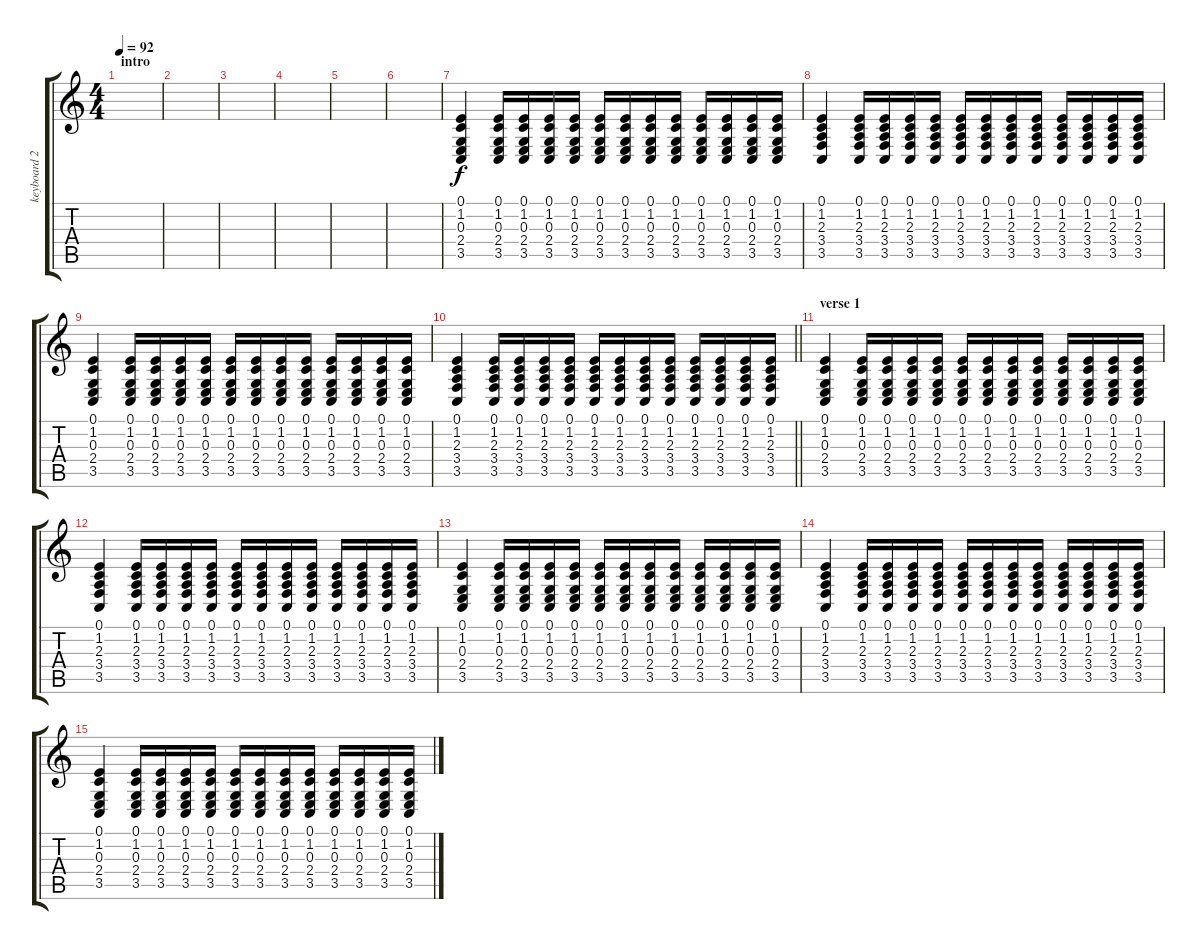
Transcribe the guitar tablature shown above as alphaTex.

\track ("keyboard 2" "keyboard 2") {instrument stringensemble2}
\staff {score tabs}
\tuning (E4 B3 G3 D3 A2 E2) {hide}
\ts (4 4)
\section ("" "intro")
\tempo 92
\clef g2
\ks c
|
|
|
|
|
|
(0.1 1.2 0.3 2.4 3.5).4{volume 11} (0.1 1.2 0.3 2.4 3.5).16{volume 3} (0.1 1.2 0.3 2.4 3.5).16 (0.1 1.2 0.3 2.4 3.5).16 (0.1 1.2 0.3 2.4 3.5).16 (0.1 1.2 0.3 2.4 3.5).16 (0.1 1.2 0.3 2.4 3.5).16 (0.1 1.2 0.3 2.4 3.5).16 (0.1 1.2 0.3 2.4 3.5).16 (0.1 1.2 0.3 2.4 3.5).16 (0.1 1.2 0.3 2.4 3.5).16 (0.1 1.2 0.3 2.4 3.5).16 (0.1 1.2 0.3 2.4 3.5).16 |
(0.1 1.2 2.3 3.4 3.5).4{volume 11} (0.1 1.2 2.3 3.4 3.5).16{volume 3} (0.1 1.2 2.3 3.4 3.5).16 (0.1 1.2 2.3 3.4 3.5).16 (0.1 1.2 2.3 3.4 3.5).16 (0.1 1.2 2.3 3.4 3.5).16 (0.1 1.2 2.3 3.4 3.5).16 (0.1 1.2 2.3 3.4 3.5).16 (0.1 1.2 2.3 3.4 3.5).16 (0.1 1.2 2.3 3.4 3.5).16 (0.1 1.2 2.3 3.4 3.5).16 (0.1 1.2 2.3 3.4 3.5).16 (0.1 1.2 2.3 3.4 3.5).16 |
(0.1 1.2 0.3 2.4 3.5).4{volume 11} (0.1 1.2 0.3 2.4 3.5).16{volume 3} (0.1 1.2 0.3 2.4 3.5).16 (0.1 1.2 0.3 2.4 3.5).16 (0.1 1.2 0.3 2.4 3.5).16 (0.1 1.2 0.3 2.4 3.5).16 (0.1 1.2 0.3 2.4 3.5).16 (0.1 1.2 0.3 2.4 3.5).16 (0.1 1.2 0.3 2.4 3.5).16 (0.1 1.2 0.3 2.4 3.5).16 (0.1 1.2 0.3 2.4 3.5).16 (0.1 1.2 0.3 2.4 3.5).16 (0.1 1.2 0.3 2.4 3.5).16 |
\barLineRight lightlight
(0.1 1.2 2.3 3.4 3.5).4{volume 11} (0.1 1.2 2.3 3.4 3.5).16{volume 3} (0.1 1.2 2.3 3.4 3.5).16 (0.1 1.2 2.3 3.4 3.5).16 (0.1 1.2 2.3 3.4 3.5).16 (0.1 1.2 2.3 3.4 3.5).16 (0.1 1.2 2.3 3.4 3.5).16 (0.1 1.2 2.3 3.4 3.5).16 (0.1 1.2 2.3 3.4 3.5).16 (0.1 1.2 2.3 3.4 3.5).16 (0.1 1.2 2.3 3.4 3.5).16 (0.1 1.2 2.3 3.4 3.5).16 (0.1 1.2 2.3 3.4 3.5).16 |
\section ("" "verse 1")
(0.1 1.2 0.3 2.4 3.5).4{volume 11} (0.1 1.2 0.3 2.4 3.5).16{volume 3} (0.1 1.2 0.3 2.4 3.5).16 (0.1 1.2 0.3 2.4 3.5).16 (0.1 1.2 0.3 2.4 3.5).16 (0.1 1.2 0.3 2.4 3.5).16 (0.1 1.2 0.3 2.4 3.5).16 (0.1 1.2 0.3 2.4 3.5).16 (0.1 1.2 0.3 2.4 3.5).16 (0.1 1.2 0.3 2.4 3.5).16 (0.1 1.2 0.3 2.4 3.5).16 (0.1 1.2 0.3 2.4 3.5).16 (0.1 1.2 0.3 2.4 3.5).16 |
(0.1 1.2 2.3 3.4 3.5).4{volume 11} (0.1 1.2 2.3 3.4 3.5).16{volume 3} (0.1 1.2 2.3 3.4 3.5).16 (0.1 1.2 2.3 3.4 3.5).16 (0.1 1.2 2.3 3.4 3.5).16 (0.1 1.2 2.3 3.4 3.5).16 (0.1 1.2 2.3 3.4 3.5).16 (0.1 1.2 2.3 3.4 3.5).16 (0.1 1.2 2.3 3.4 3.5).16 (0.1 1.2 2.3 3.4 3.5).16 (0.1 1.2 2.3 3.4 3.5).16 (0.1 1.2 2.3 3.4 3.5).16 (0.1 1.2 2.3 3.4 3.5).16 |
(0.1 1.2 0.3 2.4 3.5).4{volume 11} (0.1 1.2 0.3 2.4 3.5).16{volume 3} (0.1 1.2 0.3 2.4 3.5).16 (0.1 1.2 0.3 2.4 3.5).16 (0.1 1.2 0.3 2.4 3.5).16 (0.1 1.2 0.3 2.4 3.5).16 (0.1 1.2 0.3 2.4 3.5).16 (0.1 1.2 0.3 2.4 3.5).16 (0.1 1.2 0.3 2.4 3.5).16 (0.1 1.2 0.3 2.4 3.5).16 (0.1 1.2 0.3 2.4 3.5).16 (0.1 1.2 0.3 2.4 3.5).16 (0.1 1.2 0.3 2.4 3.5).16 |
(0.1 1.2 2.3 3.4 3.5).4{volume 11} (0.1 1.2 2.3 3.4 3.5).16{volume 3} (0.1 1.2 2.3 3.4 3.5).16 (0.1 1.2 2.3 3.4 3.5).16 (0.1 1.2 2.3 3.4 3.5).16 (0.1 1.2 2.3 3.4 3.5).16 (0.1 1.2 2.3 3.4 3.5).16 (0.1 1.2 2.3 3.4 3.5).16 (0.1 1.2 2.3 3.4 3.5).16 (0.1 1.2 2.3 3.4 3.5).16 (0.1 1.2 2.3 3.4 3.5).16 (0.1 1.2 2.3 3.4 3.5).16 (0.1 1.2 2.3 3.4 3.5).16 |
(0.1 1.2 0.3 2.4 3.5).4{volume 11} (0.1 1.2 0.3 2.4 3.5).16{volume 3} (0.1 1.2 0.3 2.4 3.5).16 (0.1 1.2 0.3 2.4 3.5).16 (0.1 1.2 0.3 2.4 3.5).16 (0.1 1.2 0.3 2.4 3.5).16 (0.1 1.2 0.3 2.4 3.5).16 (0.1 1.2 0.3 2.4 3.5).16 (0.1 1.2 0.3 2.4 3.5).16 (0.1 1.2 0.3 2.4 3.5).16 (0.1 1.2 0.3 2.4 3.5).16 (0.1 1.2 0.3 2.4 3.5).16 (0.1 1.2 0.3 2.4 3.5).16
